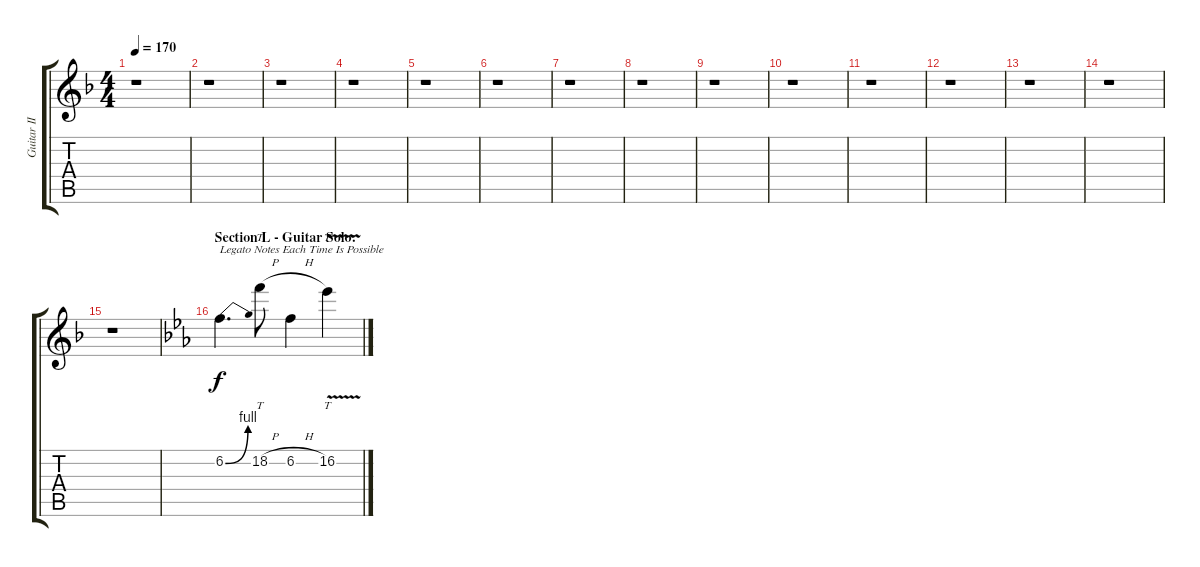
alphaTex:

\track ("Guitar II" "Guitar II") {instrument overdrivenguitar}
\staff {score tabs}
\tuning (E4 B3 G3 D3 A2 E2) {hide}
\ts (4 4)
\tempo 170
\clef g2
\ks f
r.1{dy f} |
r.1 |
r.1 |
r.1 |
r.1 |
r.1 |
r.1 |
r.1 |
r.1 |
r.1 |
r.1 |
r.1 |
r.1 |
r.1 |
r.1 |
\section ("" "Section L - Guitar Solo:")
\ks eb
6.2{be (bend 0 0 60 4)}.4{d txt "Legato Notes Each Time Is Possible" volume 14 balance 8 instrument distortionguitar} 18.2{h}.8{tt} 6.2{h}.4 16.2{v}.4{tt}
